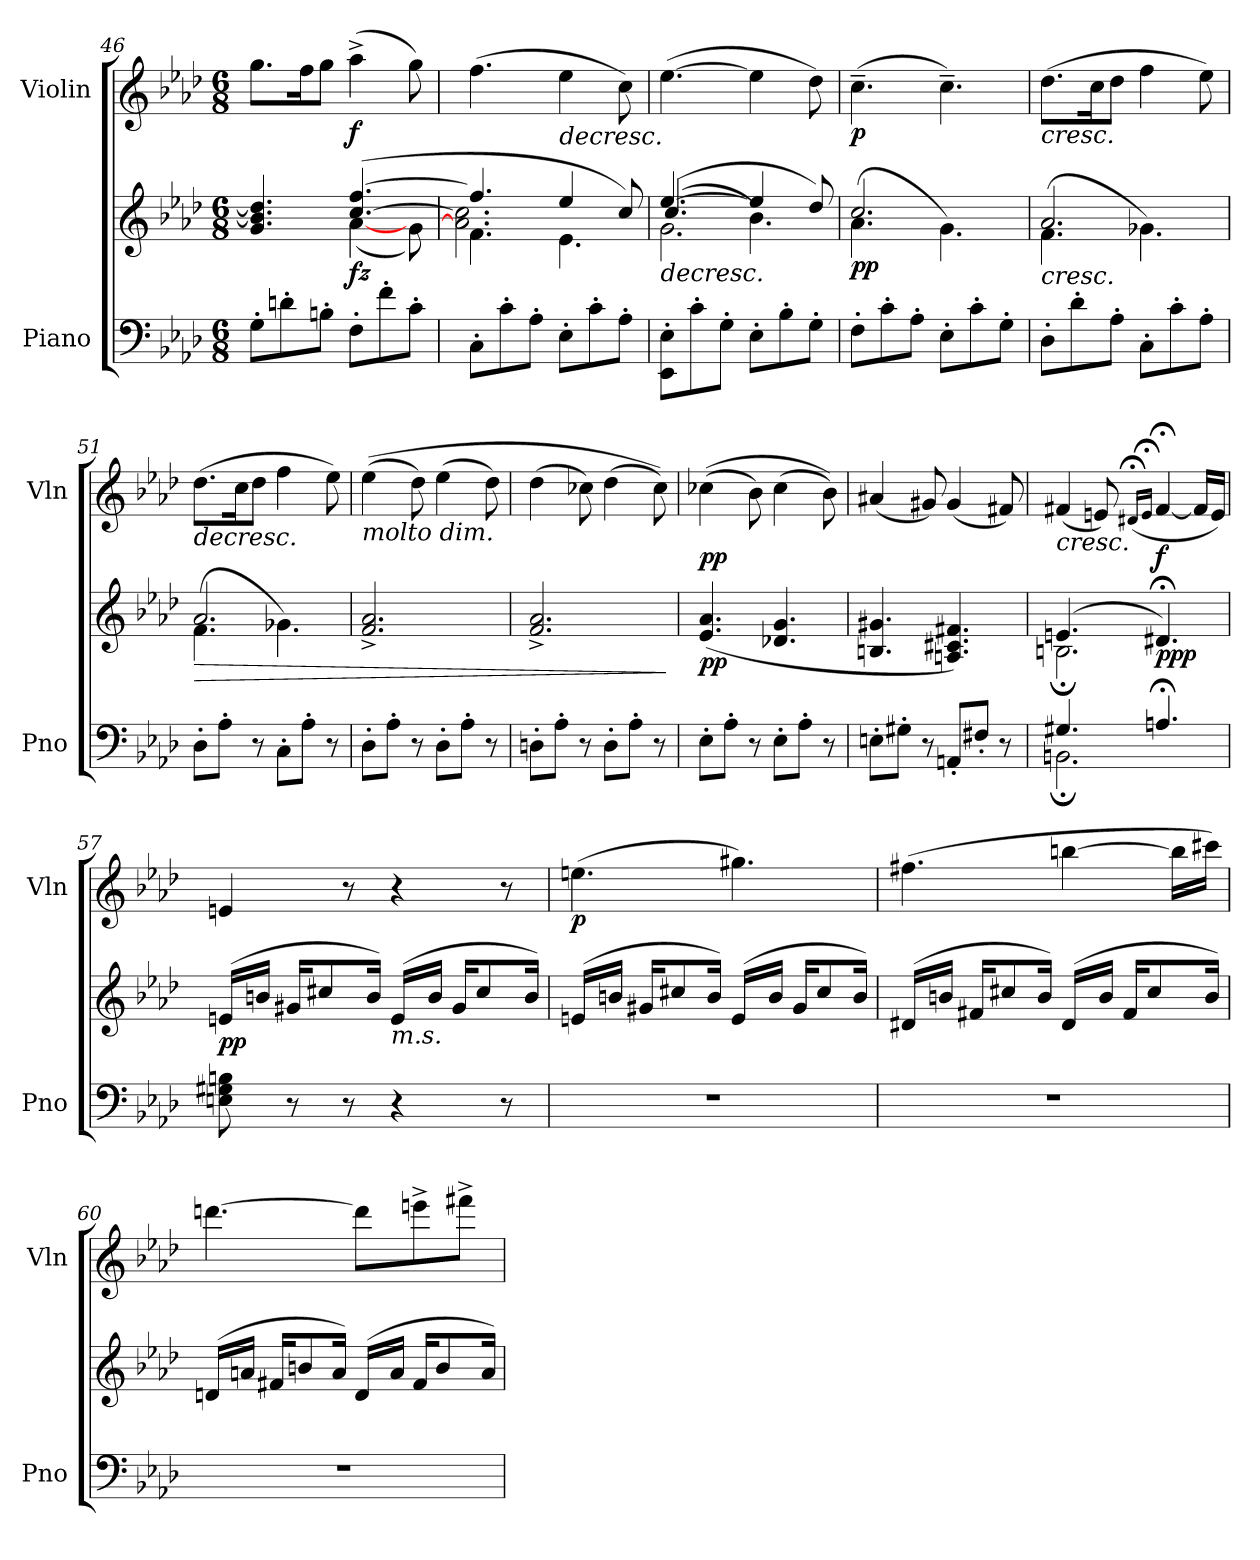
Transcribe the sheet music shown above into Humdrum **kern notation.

**kern	**kern	**dynam	**kern	**dynam
*part2	*part2	*part2	*part1	*part1
*staff3	*staff2	*staff2/3	*staff1	*staff1
*I"Piano	*	*	*I"Violin	*
*I'Pno	*	*	*I'Vln	*
*clefF4	*clefG2	*	*clefG2	*
*k[b-e-a-d-]	*k[b-e-a-d-]	*	*k[b-e-a-d-]	*
*M6/8	*M6/8	*	*M6/8	*
=46	=46	=46	=46	=46
*	*^	*	*	*
8G'\L	4.g/ 4.b/] 4.dd/]	4.ryy	.	8.gg\L	.
8dn'\	.	.	.	.	.
.	.	.	.	16ff\K	.
8Bn'\J	.	.	.	8gg\J	.
!	!	!	!LO:DY:b	!	!LO:DY:b
8F'\L	(>[4.cc/ [4.ff/	(<[4a-\	fz	(>4aa-^\	f
8f'\	.	.	.	.	.
8c'\J	.	8g\)	.	8gg\)	.
=47	=47	=47	=47	=47	=47
*	*	*^	*	*	*
8C'\L	4.ff/]	4.f\	2.a-\] 2.cc\]	.	(>4.ff\	.
8c'\	.	.	.	.	.	.
8A-'\J	.	.	.	.	.	.
!	!	!	!	!	!	!LO:HP:b
8E-'\L	4ee-/	4.e-\	.	.	4ee-\	>
8c'\	.	.	.	.	.	.
8A-'\J	8cc/)	.	.	.	8cc\)	.
=48	=48	=48	=48	=48	=48	=48
!	!	!	!	!LO:HP:b	!	!
8EE-\' 8E-\'L	(>[4.ee-/	2.g\	(>4.cc/	>	(>[4.ee-\	.
8c'\	.	.	.	.	.	.
8G'\J	.	.	.	.	.	.
8E-'\L	4ee-/]	.	4.b-\)	.	4ee-\]	.
8B-'\	.	.	.	.	.	.
8G'\J	8dd-/)	.	.	.	8dd-\)	.
*	*	*v	*v	*	*	*
!!LO:PB:g=z
=49	=49	=49	=49	=49	=49
!	!	!	!LO:DY:b	!	!LO:DY:b
8F'\L	(<4.a-\	2.cc/	pp	(>4.cc~\	p
8c'\	.	.	.	.	.
8A-'\J	.	.	.	.	.
8E-'\L	4.g\)	.	.	4.cc~\)	.
8c'\	.	.	.	.	.
8G'\J	.	.	.	.	.
=50	=50	=50	=50	=50	=50
!	!	!	!LO:HP:b	!	!LO:HP:b
8D-'\L	(<4.f\	2.a-/	<	(>8.dd-\L	<
8d-'\	.	.	.	.	.
.	.	.	.	16cc\K	.
8A-'\J	.	.	.	8dd-\J	.
8C'\L	4.g-X\)	.	.	4ff\	.
8c'\	.	.	.	.	.
8A-'\J	.	.	.	8ee-\)	.
*	*v	*v	*	*	*
.	.	]	.	]
=51	=51	=51	=51	=51
!	!	!LO:HP:b	!	!LO:HP:b
*	*^	*	*	*
8D-'\L	(<4.f\	2.a-/	>	(>8.dd-\L	>
8A-'\J	.	.	.	.	.
.	.	.	.	16cc\K	.
8r	.	.	.	8dd-\J	.
8C'\L	4.g-X\)	.	.	4ff\	.
8A-'\J	.	.	.	.	.
8r	.	.	.	8ee-\)	.
*	*v	*v	*	*	*
.	.	[	.	[
=52	=52	=52	=52	=52
!	!	!	!LO:TX:b:i:t=molto dim.	!
8D-'\L	2.f/^ 2.a-/^	.	(>(>4ee-\	.
8A-'\J	.	.	.	.
8r	.	.	8dd-\)	.
8D-'\L	.	.	(>4ee-\	.
8A-'\J	.	.	.	.
8r	.	.	8dd-\)	.
=53	=53	=53	=53	=53
8Dn'\L	2.f/^ 2.a-/^	.	(>4dd-\	.
8A-'\J	.	.	.	.
8r	.	.	8cc-X\)	.
8D'\L	.	.	(>4dd-\	.
8A-'\J	.	.	.	.
8r	.	.	8cc-\))	.
.	.	]	.	.
=54	=54	=54	=54	=54
!	!	!LO:DY:b	!	!LO:DY:b
8E-'\L	(<4.e-/ 4.a-/	pp	(>(>4cc-X\	pp
8A-'\J	.	.	.	.
8r	.	.	8b-\)	.
8E-'\L	4.d-X/ 4.g/	.	(>4cc-\	.
8A-'\J	.	.	.	.
8r	.	.	8b-\))	.
=55	=55	=55	=55	=55
8En'\L	4.Bn/ 4.g#X/	.	(<4a#X/	.
8G#X'\J	.	.	.	.
8r	.	.	8g#X/)	.
8AAn'/L	4.An/ 4.c#X/ 4.f#X/)	.	(<4g#/	.
8F#X'/J	.	.	.	.
8r	.	.	8f#X/)	.
=56	=56	=56	=56	=56
*^	*^	*	*	*
!	!	!	!	!	!	!LO:HP:b
4.G#X/	2.BBn;\	(>4.en/	2.Bn;\	.	(<4f#X/	<
.	.	.	.	.	8en/)	.
.	.	.	.	.	(<16qd#X;</LL	.
.	.	.	.	.	16qe;</JJ	.
!	!	!	!	!LO:DY:b	!	!LO:DY:n=1:b
4.An;</	.	4.d#X;</)	.	ppp	[4f#;</	] f
.	.	.	.	.	16f#/LL]	.
.	.	.	.	.	16e/JJ)	.
*v	*v	*	*	*	*	*
*	*v	*v	*	*	*
.	.	.	.	[
!!LO:LB:g=z
=57	=57	=57	=57	=57
*	*^	*	*	*
*	*	*^	*	*	*
!	!	!	!	!LO:DY:b	!	!
8En\ 8G#X\ 8Bn\	(>16en/LL	4.e/yy	8ryy	pp	4en/	.
.	16bn/JJ	.	.	.	.	.
8r	16g#X/KL	.	4g#\yy	.	.	.
.	8cc#X/	.	.	.	.	.
8r	.	.	.	.	8r	.
.	16b/Jk)	.	.	.	.	.
!	!LO:TX:b:i:t=m.s.	!	!	!	!	!
4r	(>16e/LL	4.e/yy	8ryy	.	4r	.
.	16b/JJ	.	.	.	.	.
.	16g#/KL	.	4g#\yy	.	.	.
.	8cc#/	.	.	.	.	.
8r	.	.	.	.	8r	.
.	16b/Jk)	.	.	.	.	.
=58	=58	=58	=58	=58	=58	=58
!	!	!	!	!	!	!LO:DY:b
2.r	(>16en/LL	4.e\yy	8ryy	.	(>4.een\	p
.	16bn/JJ	.	.	.	.	.
.	16g#X/KL	.	4g#\yy	.	.	.
.	8cc#X/	.	.	.	.	.
.	16b/Jk)	.	.	.	.	.
.	(>16e/LL	4.e\yy	8ryy	.	4.gg#X\)	.
.	16b/JJ	.	.	.	.	.
.	16g#/KL	.	4g#\yy	.	.	.
.	8cc#/	.	.	.	.	.
.	16b/Jk)	.	.	.	.	.
=59	=59	=59	=59	=59	=59	=59
2.r	(>16d#X/LL	4.d#\yy	8ryy	.	(>4.ff#X\	.
.	16bn/JJ	.	.	.	.	.
.	16f#X/KL	.	4f#\yy	.	.	.
.	8cc#X/	.	.	.	.	.
.	16b/Jk)	.	.	.	.	.
.	(>16d#/LL	4.d#\yy	8ryy	.	[4bbn\	.
.	16b/JJ	.	.	.	.	.
.	16f#/KL	.	4f#\yy	.	.	.
.	8cc#/	.	.	.	.	.
.	.	.	.	.	16bb\LL]	.
.	16b/Jk)	.	.	.	16ccc#X\JJ)	.
=60	=60	=60	=60	=60	=60	=60
2.r	(>16dn/LL	4.d\yy	8ryy	.	[4.dddn\	.
.	16an/JJ	.	.	.	.	.
.	16f#X/KL	.	4f#\yy	.	.	.
.	8bn/	.	.	.	.	.
.	16a/Jk)	.	.	.	.	.
.	(>16d/LL	4.d\yy	8ryy	.	8ddd\L]	.
.	16a/JJ	.	.	.	.	.
.	16f#/KL	.	4f#\yy	.	8eeen^\	.
.	8b/	.	.	.	.	.
.	.	.	.	.	8fff#X^\J	.
.	16a/Jk)	.	.	.	.	.
*	*v	*v	*v	*	*	*
=	=	=	=	=
*-	*-	*-	*-	*-
